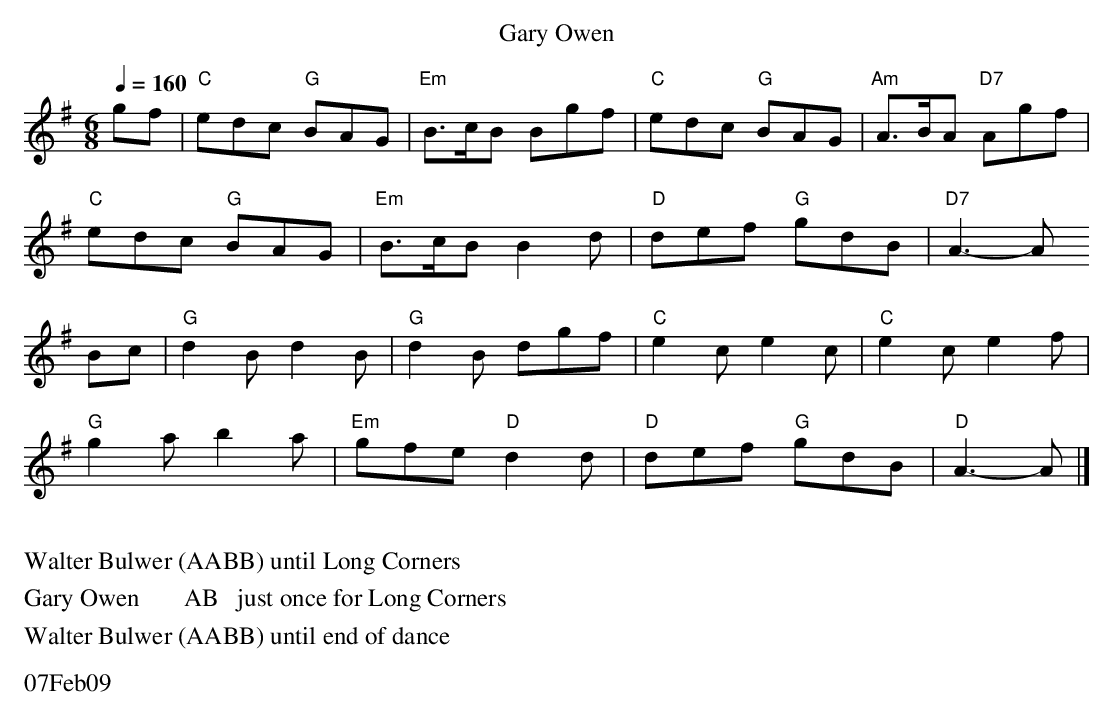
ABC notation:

X:1
T:
T:Gary Owen
T:
M:6/8
L:1/8
Q:1/4=160
K:G             %transposed from A
gf|"C"edc "G"BAG|"Em"B3/2c/2B Bgf|"C"edc "G"BAG|"Am"A3/2B/2A "D7"Agf|
"C"edc "G"BAG|"Em"B3/2c/2B B2d|"D"def "G"gdB|"D7"A3-A
Bc|"G"d2Bd2B|"G"d2B dgf|"C"e2ce2c|"C"e2c e2 f|
"G"g2ab2a|"Em"gfe "D"d2d|"D"def "G"gdB| "D"A3-A|]
